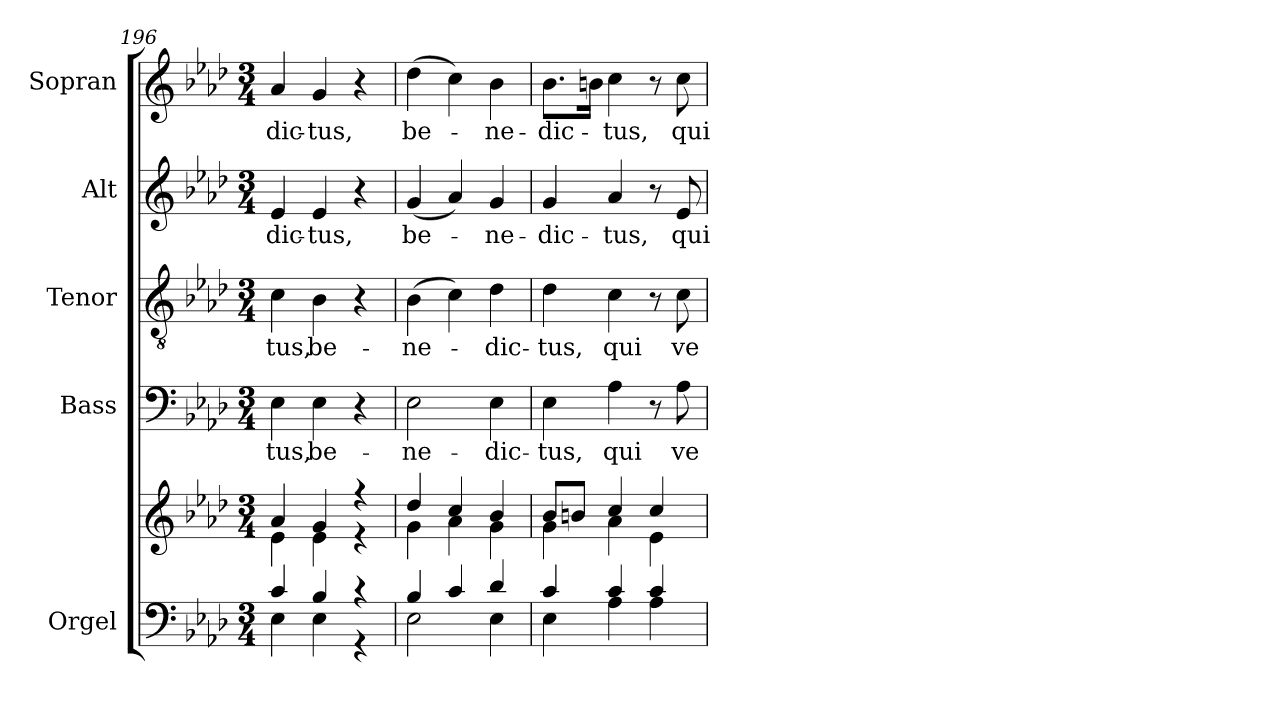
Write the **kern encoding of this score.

**kern	**kern	**kern	**text	**kern	**text	**kern	**text	**kern	**text
*part5	*part5	*part4	*part4	*part3	*part3	*part2	*part2	*part1	*part1
*staff6	*staff5	*staff4	*staff4	*staff3	*staff3	*staff2	*staff2	*staff1	*staff1
*I"Orgel	*	*I"Bass	*	*I"Tenor	*	*I"Alt	*	*I"Sopran	*
*I'Org.	*	*I'B.	*	*I'T.	*	*I'A.	*	*I'S.	*
*clefF4	*clefG2	*clefF4	*	*clefGv2	*	*clefG2	*	*clefG2	*
*k[b-e-a-d-]	*k[b-e-a-d-]	*k[b-e-a-d-]	*	*k[b-e-a-d-]	*	*k[b-e-a-d-]	*	*k[b-e-a-d-]	*
*A-:	*A-:	*A-:	*	*A-:	*	*A-:	*	*A-:	*
*M3/4	*M3/4	*M3/4	*	*M3/4	*	*M3/4	*	*M3/4	*
=196	=196	=196	=196	=196	=196	=196	=196	=196	=196
*^	*^	*	*	*	*	*	*	*	*
!	!	!	!	!	!LO:LY:b	!	!LO:LY:b	!	!LO:LY:b	!	!LO:LY:b
4c/	4E-\	4a-/	4e-\	4E-\	-tus,	4c\	-tus,	4e-/	-dic-	4a-/	-dic-
!	!	!	!	!	!LO:LY:b	!	!LO:LY:b	!	!LO:LY:b	!	!LO:LY:b
4B-/	4E-\	4g/	4e-\	4E-\	be-	4B-\	be-	4e-/	-tus,	4g/	-tus,
4r	4r	4r	4r	4r	.	4r	.	4r	.	4r	.
=197	=197	=197	=197	=197	=197	=197	=197	=197	=197	=197	=197
!	!	!	!	!	!LO:LY:b	!	!LO:LY:b	!	!LO:LY:b	!	!LO:LY:b
4B-/	2E-\	4dd-/	4g\	2E-\	-ne-	(>4B-\	-ne-	(<4g/	be-	(>4dd-\	be-
4c/	.	4cc/	4a-\	.	.	4c\)	.	4a-/)	.	4cc\)	.
!	!	!	!	!	!LO:LY:b	!	!LO:LY:b	!	!LO:LY:b	!	!LO:LY:b
4d-/	4E-\	4b-/	4g\	4E-\	-dic-	4d-\	-dic-	4g/	-ne-	4b-\	-ne-
!!LO:LB:g=z
=198	=198	=198	=198	=198	=198	=198	=198	=198	=198	=198	=198
!	!	!	!	!	!LO:LY:b	!	!LO:LY:b	!	!LO:LY:b	!	!LO:LY:b
4c/	4E-\	8b-/L	4g\	4E-\	-tus,	4d-\	-tus,	4g/	-dic-	8.b-\L	-dic-
.	.	8bn/J	.	.	.	.	.	.	.	.	.
.	.	.	.	.	.	.	.	.	.	16bn\Jk	.
!	!	!	!	!	!LO:LY:b	!	!LO:LY:b	!	!LO:LY:b	!	!LO:LY:b
4c/	4A-\	4cc/	4a-\	4A-\	qui	4c\	qui	4a-/	-tus,	4cc\	-tus,
4c/	4A-\	4cc/	4e-\	8r	.	8r	.	8r	.	8r	.
!	!	!	!	!	!LO:LY:b	!	!LO:LY:b	!	!LO:LY:b	!	!LO:LY:b
.	.	.	.	8A-\	ve-	8c\	ve-	8e-/	qui	8cc\	qui
*v	*v	*	*	*	*	*	*	*	*	*	*
*	*v	*v	*	*	*	*	*	*	*	*
=	=	=	=	=	=	=	=	=	=
*-	*-	*-	*-	*-	*-	*-	*-	*-	*-
